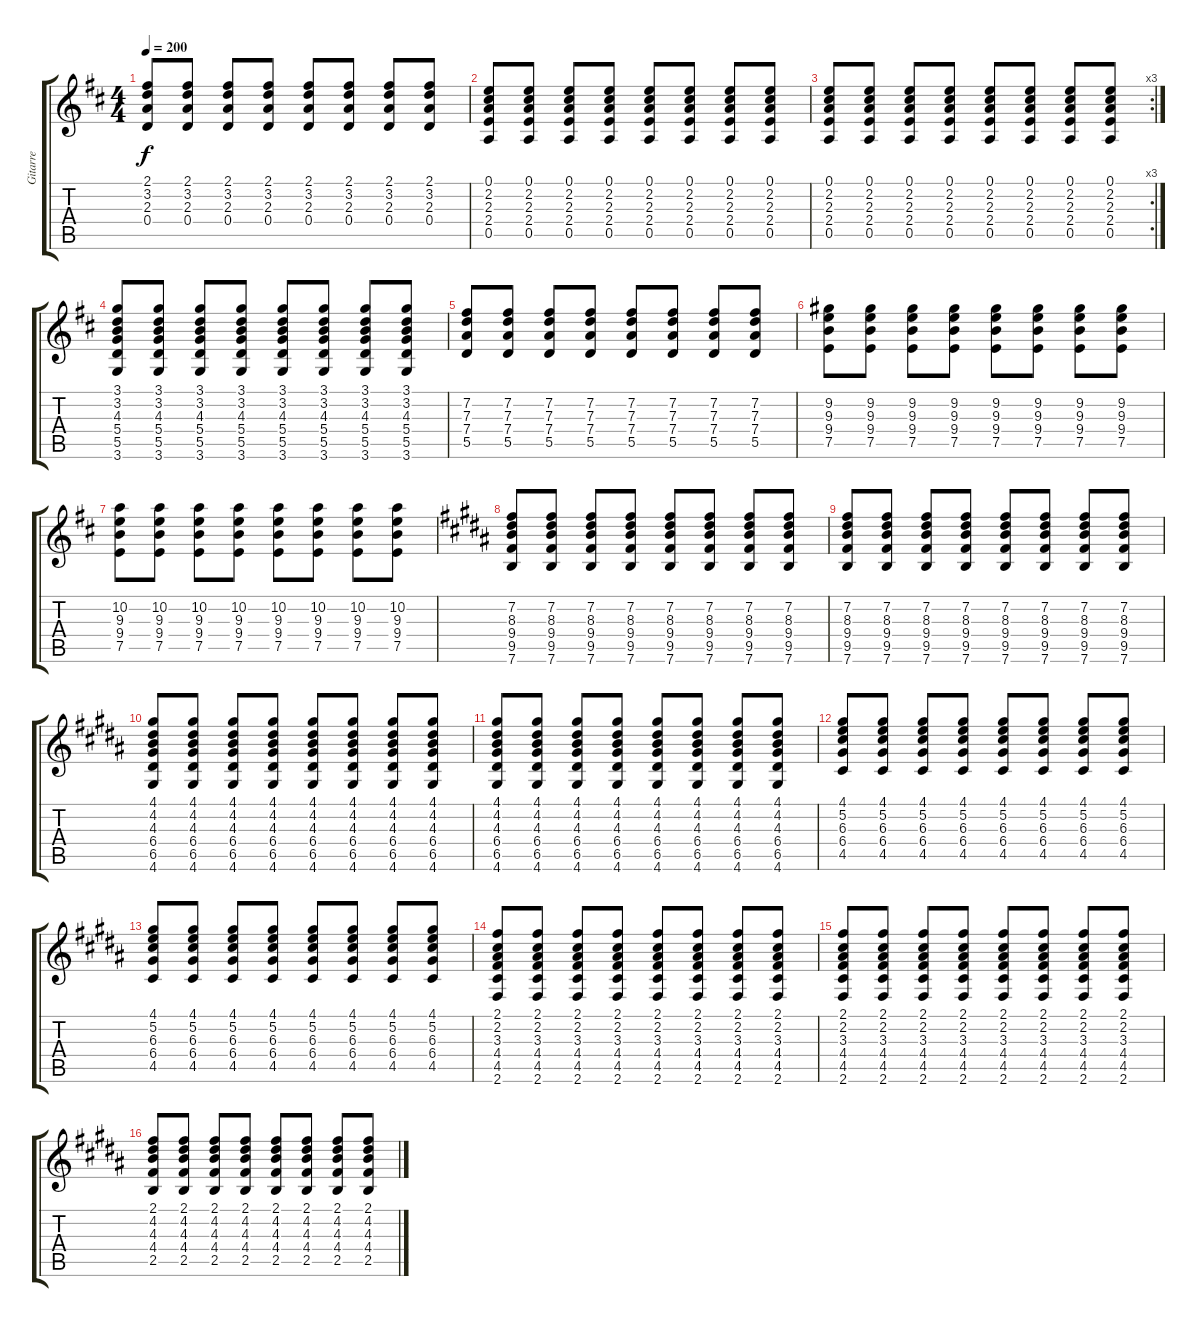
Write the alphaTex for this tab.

\track ("Gitarre" "Gitarre") {instrument electricguitarclean}
\staff {score tabs}
\tuning (E4 B3 G3 D3 A2 E2) {hide}
\ts (4 4)
\tempo 200
\clef g2
\ks d
(2.1 3.2 2.3 0.4).8{dy f} (2.1 3.2 2.3 0.4).8 (2.1 3.2 2.3 0.4).8 (2.1 3.2 2.3 0.4).8 (2.1 3.2 2.3 0.4).8 (2.1 3.2 2.3 0.4).8 (2.1 3.2 2.3 0.4).8 (2.1 3.2 2.3 0.4).8 |
(0.1 2.2 2.3 2.4 0.5).8 (0.1 2.2 2.3 2.4 0.5).8 (0.1 2.2 2.3 2.4 0.5).8 (0.1 2.2 2.3 2.4 0.5).8 (0.1 2.2 2.3 2.4 0.5).8 (0.1 2.2 2.3 2.4 0.5).8 (0.1 2.2 2.3 2.4 0.5).8 (0.1 2.2 2.3 2.4 0.5).8 |
\rc 3
(0.1 2.2 2.3 2.4 0.5).8 (0.1 2.2 2.3 2.4 0.5).8 (0.1 2.2 2.3 2.4 0.5).8 (0.1 2.2 2.3 2.4 0.5).8 (0.1 2.2 2.3 2.4 0.5).8 (0.1 2.2 2.3 2.4 0.5).8 (0.1 2.2 2.3 2.4 0.5).8 (0.1 2.2 2.3 2.4 0.5).8 |
(3.1 3.2 4.3 5.4 5.5 3.6).8 (3.1 3.2 4.3 5.4 5.5 3.6).8 (3.1 3.2 4.3 5.4 5.5 3.6).8 (3.1 3.2 4.3 5.4 5.5 3.6).8 (3.1 3.2 4.3 5.4 5.5 3.6).8 (3.1 3.2 4.3 5.4 5.5 3.6).8 (3.1 3.2 4.3 5.4 5.5 3.6).8 (3.1 3.2 4.3 5.4 5.5 3.6).8 |
(7.2 7.3 7.4 5.5).8 (7.2 7.3 7.4 5.5).8 (7.2 7.3 7.4 5.5).8 (7.2 7.3 7.4 5.5).8 (7.2 7.3 7.4 5.5).8 (7.2 7.3 7.4 5.5).8 (7.2 7.3 7.4 5.5).8 (7.2 7.3 7.4 5.5).8 |
(9.2 9.3 9.4 7.5).8 (9.2 9.3 9.4 7.5).8 (9.2 9.3 9.4 7.5).8 (9.2 9.3 9.4 7.5).8 (9.2 9.3 9.4 7.5).8 (9.2 9.3 9.4 7.5).8 (9.2 9.3 9.4 7.5).8 (9.2 9.3 9.4 7.5).8 |
(10.2 9.3 9.4 7.5).8 (10.2 9.3 9.4 7.5).8 (10.2 9.3 9.4 7.5).8 (10.2 9.3 9.4 7.5).8 (10.2 9.3 9.4 7.5).8 (10.2 9.3 9.4 7.5).8 (10.2 9.3 9.4 7.5).8 (10.2 9.3 9.4 7.5).8 |
\ks b
(7.2 8.3 9.4 9.5 7.6).8 (7.2 8.3 9.4 9.5 7.6).8 (7.2 8.3 9.4 9.5 7.6).8 (7.2 8.3 9.4 9.5 7.6).8 (7.2 8.3 9.4 9.5 7.6).8 (7.2 8.3 9.4 9.5 7.6).8 (7.2 8.3 9.4 9.5 7.6).8 (7.2 8.3 9.4 9.5 7.6).8 |
(7.2 8.3 9.4 9.5 7.6).8 (7.2 8.3 9.4 9.5 7.6).8 (7.2 8.3 9.4 9.5 7.6).8 (7.2 8.3 9.4 9.5 7.6).8 (7.2 8.3 9.4 9.5 7.6).8 (7.2 8.3 9.4 9.5 7.6).8 (7.2 8.3 9.4 9.5 7.6).8 (7.2 8.3 9.4 9.5 7.6).8 |
(4.1 4.2 4.3 6.4 6.5 4.6).8 (4.1 4.2 4.3 6.4 6.5 4.6).8 (4.1 4.2 4.3 6.4 6.5 4.6).8 (4.1 4.2 4.3 6.4 6.5 4.6).8 (4.1 4.2 4.3 6.4 6.5 4.6).8 (4.1 4.2 4.3 6.4 6.5 4.6).8 (4.1 4.2 4.3 6.4 6.5 4.6).8 (4.1 4.2 4.3 6.4 6.5 4.6).8 |
(4.1 4.2 4.3 6.4 6.5 4.6).8 (4.1 4.2 4.3 6.4 6.5 4.6).8 (4.1 4.2 4.3 6.4 6.5 4.6).8 (4.1 4.2 4.3 6.4 6.5 4.6).8 (4.1 4.2 4.3 6.4 6.5 4.6).8 (4.1 4.2 4.3 6.4 6.5 4.6).8 (4.1 4.2 4.3 6.4 6.5 4.6).8 (4.1 4.2 4.3 6.4 6.5 4.6).8 |
(4.1 5.2 6.3 6.4 4.5).8 (4.1 5.2 6.3 6.4 4.5).8 (4.1 5.2 6.3 6.4 4.5).8 (4.1 5.2 6.3 6.4 4.5).8 (4.1 5.2 6.3 6.4 4.5).8 (4.1 5.2 6.3 6.4 4.5).8 (4.1 5.2 6.3 6.4 4.5).8 (4.1 5.2 6.3 6.4 4.5).8 |
(4.1 5.2 6.3 6.4 4.5).8 (4.1 5.2 6.3 6.4 4.5).8 (4.1 5.2 6.3 6.4 4.5).8 (4.1 5.2 6.3 6.4 4.5).8 (4.1 5.2 6.3 6.4 4.5).8 (4.1 5.2 6.3 6.4 4.5).8 (4.1 5.2 6.3 6.4 4.5).8 (4.1 5.2 6.3 6.4 4.5).8 |
(2.1 2.2 3.3 4.4 4.5 2.6).8 (2.1 2.2 3.3 4.4 4.5 2.6).8 (2.1 2.2 3.3 4.4 4.5 2.6).8 (2.1 2.2 3.3 4.4 4.5 2.6).8 (2.1 2.2 3.3 4.4 4.5 2.6).8 (2.1 2.2 3.3 4.4 4.5 2.6).8 (2.1 2.2 3.3 4.4 4.5 2.6).8 (2.1 2.2 3.3 4.4 4.5 2.6).8 |
(2.1 2.2 3.3 4.4 4.5 2.6).8 (2.1 2.2 3.3 4.4 4.5 2.6).8 (2.1 2.2 3.3 4.4 4.5 2.6).8 (2.1 2.2 3.3 4.4 4.5 2.6).8 (2.1 2.2 3.3 4.4 4.5 2.6).8 (2.1 2.2 3.3 4.4 4.5 2.6).8 (2.1 2.2 3.3 4.4 4.5 2.6).8 (2.1 2.2 3.3 4.4 4.5 2.6).8 |
(2.1 4.2 4.3 4.4 2.5).8 (2.1 4.2 4.3 4.4 2.5).8 (2.1 4.2 4.3 4.4 2.5).8 (2.1 4.2 4.3 4.4 2.5).8 (2.1 4.2 4.3 4.4 2.5).8 (2.1 4.2 4.3 4.4 2.5).8 (2.1 4.2 4.3 4.4 2.5).8 (2.1 4.2 4.3 4.4 2.5).8
